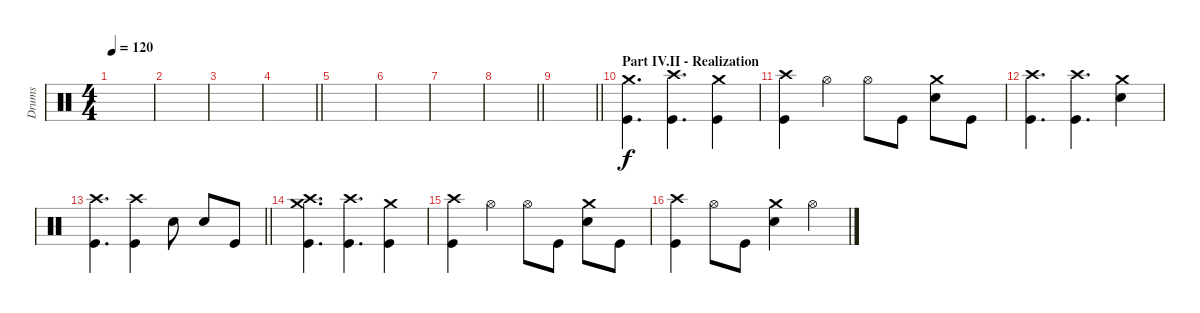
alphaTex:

\track ("Drums" "Drums") {instrument percussion}
\staff
\articulation defaults
\ts (4 4)
\tempo 120
\clef neutral
\ks c
|
|
|
\barLineRight lightlight
|
|
|
|
\barLineRight lightlight
|
\barLineRight lightlight
|
\section ("" "Part IV.II - Realization")
("Crash medium (hit)" "Kick (hit)").4{d} ("Crash high (hit)" "Kick (hit)").4{d} ("Crash medium (hit)" "Kick (hit)").4 |
("Crash high (hit)" "Kick (hit)").4 "Hi-Hat (open)".4 "Hi-Hat (open)".8 "Kick (hit)".8 ("Crash medium (hit)" "Electric Snare (hit)").8 "Kick (hit)".8 |
("Crash high (hit)" "Kick (hit)").4{d} ("Crash high (hit)" "Kick (hit)").4{d} ("Crash medium (hit)" "Electric Snare (hit)").4 |
\barLineRight lightlight
("Crash high (hit)" "Kick (hit)").4{d} ("Crash high (hit)" "Kick (hit)").4 "Electric Snare (hit)".8 "Electric Snare (hit)".8 "Kick (hit)".8 |
("Crash medium (hit)" "Crash high (hit)" "Kick (hit)").4{d} ("Crash high (hit)" "Kick (hit)").4{d} ("Crash medium (hit)" "Kick (hit)").4 |
("Crash high (hit)" "Kick (hit)").4 "Hi-Hat (open)".4 "Hi-Hat (open)".8 "Kick (hit)".8 ("Crash medium (hit)" "Electric Snare (hit)").8 "Kick (hit)".8 |
("Crash high (hit)" "Kick (hit)").4 "Hi-Hat (open)".8 "Kick (hit)".8 ("Crash medium (hit)" "Electric Snare (hit)").4 "Hi-Hat (open)".4
